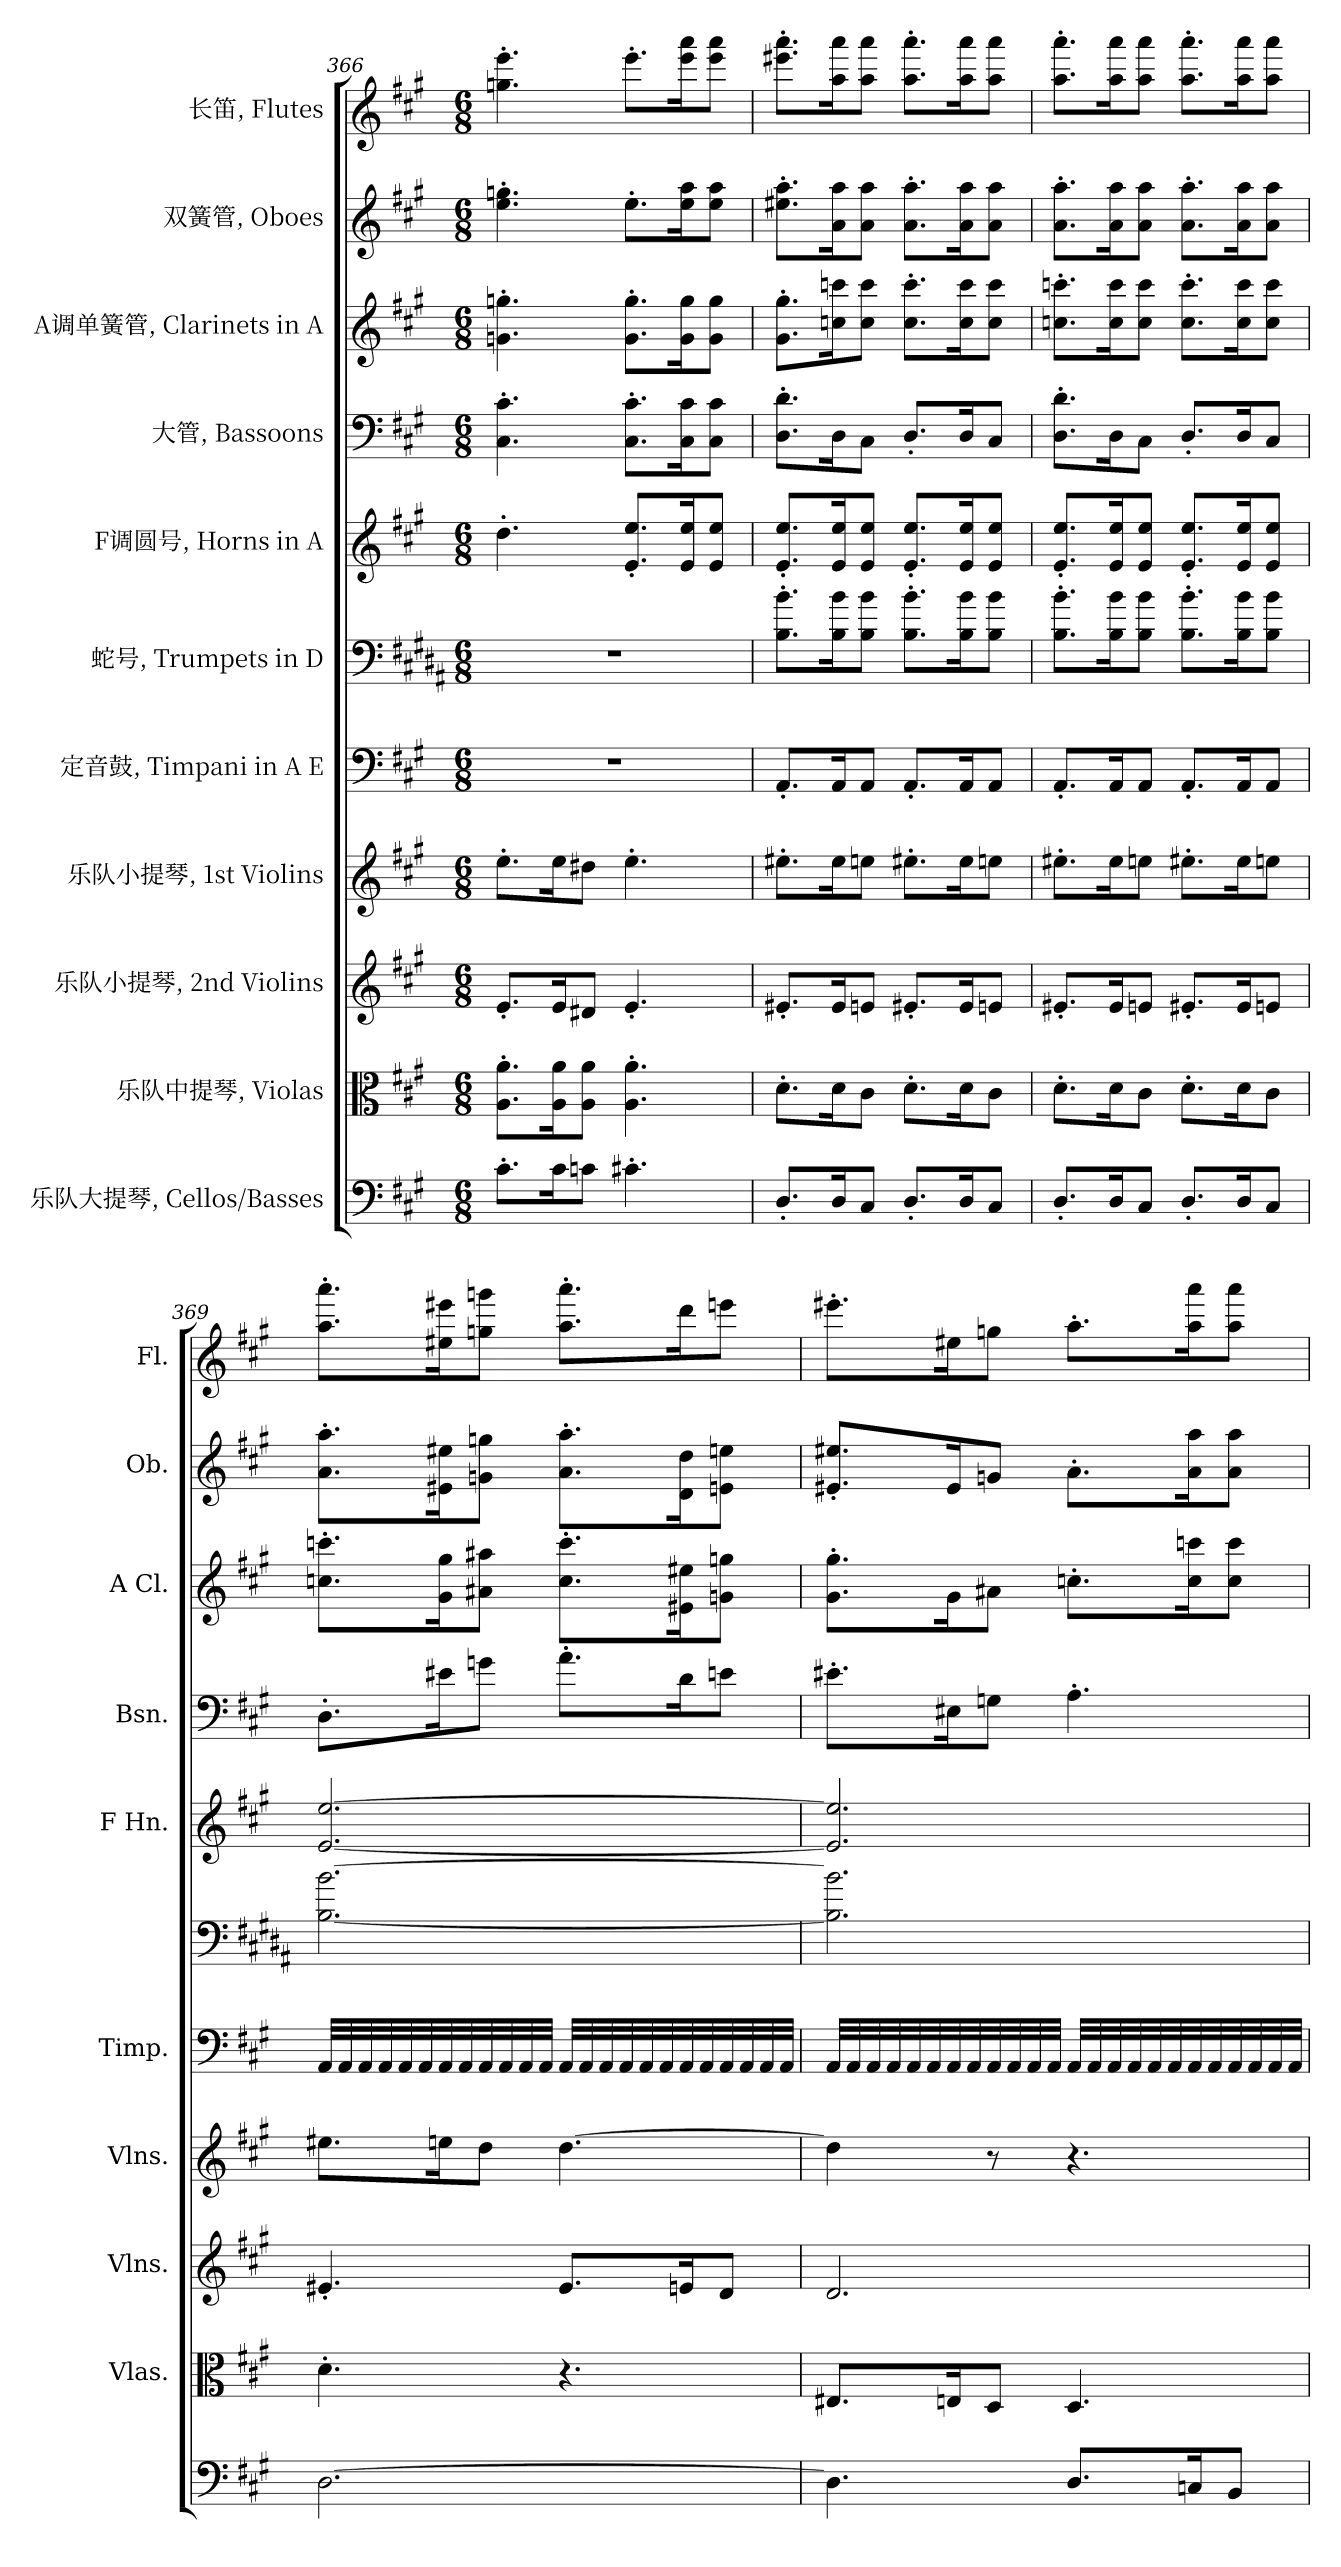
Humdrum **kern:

**kern	**kern	**kern	**kern	**kern	**kern	**kern	**kern	**kern	**kern	**kern
*part11	*part10	*part9	*part8	*part7	*part6	*part5	*part4	*part3	*part2	*part1
*staff11	*staff10	*staff9	*staff8	*staff7	*staff6	*staff5	*staff4	*staff3	*staff2	*staff1
*I"乐队大提琴, Cellos/Basses	*I"乐队中提琴, Violas	*I"乐队小提琴, 2nd Violins	*I"乐队小提琴, 1st Violins	*I"定音鼓, Timpani in A E	*I"蛇号, Trumpets in D	*I"F调圆号, Horns in A	*I"大管, Bassoons	*I"A调单簧管, Clarinets in A	*I"双簧管, Oboes	*I"长笛, Flutes
*	*I'Vlas.	*I'Vlns.	*I'Vlns.	*I'Timp.	*	*I'F Hn.	*I'Bsn.	*I'A Cl.	*I'Ob.	*I'Fl.
*clefF4	*clefC3	*clefG2	*clefG2	*clefF4	*clefF4	*clefG2	*clefF4	*clefG2	*clefG2	*clefG2
*	*	*	*	*	*ITrd1c2	*ITrd4c7	*	*ITrd2c3	*	*
*k[f#c#g#]	*k[f#c#g#]	*k[f#c#g#]	*k[f#c#g#]	*k[f#c#g#]	*k[f#c#g#]	*k[f#c#]	*k[f#c#g#]	*k[f#c#g#d#a#e#]	*k[f#c#g#]	*k[f#c#g#]
*M6/8	*M6/8	*M6/8	*M6/8	*M6/8	*M6/8	*M6/8	*M6/8	*M6/8	*M6/8	*M6/8
=366	=366	=366	=366	=366	=366	=366	=366	=366	=366	=366
8.c#'\L	8.A\' 8.a\'L	8.e'/L	8.ee'\L	2.r	2.r	4.g'\	4.C#\' 4.c#\'	4.en\' 4.een\'	4.ee\' 4.ggn\'	4.ggn\' 4.eee\'
16c#\K	16A\ 16a\K	16e/K	16ee\K	.	.	.	.	.	.	.
8cn\J	8A\ 8a\J	8d#X/J	8dd#X\J	.	.	.	.	.	.	.
4.c#X'\	4.A\' 4.a\'	4.e'/	4.ee'\	.	.	8.A/' 8.a/'L	8.C#\' 8.c#\'L	8.e\' 8.ee\'L	8.ee'\L	8.eee'\L
.	.	.	.	.	.	16A/ 16a/K	16C#\ 16c#\K	16e\ 16ee\K	16ee\ 16aa\K	16eee\ 16aaa\K
.	.	.	.	.	.	8A/ 8a/J	8C#\ 8c#\J	8e\ 8ee\J	8ee\ 8aa\J	8eee\ 8aaa\J
!!LO:PB:g=z
=367	=367	=367	=367	=367	=367	=367	=367	=367	=367	=367
8.D'/L	8.d'\L	8.e#X'/L	8.ee#X'\L	8.AA'/L	8.A\' 8.a\'L	8.A/' 8.a/'L	8.D\' 8.d\'L	8.e#\' 8.ee#\'L	8.ee#X\' 8.aa\'L	8.eee#X\' 8.aaa\'L
16D/K	16d\K	16e#/K	16ee#\K	16AA/K	16A\ 16a\K	16A/ 16a/K	16D\K	16an\ 16aan\K	16a\ 16aa\K	16aa\ 16aaa\K
8C#/J	8c#\J	8en/J	8een\J	8AA/J	8A\ 8a\J	8A/ 8a/J	8C#\J	8a\ 8aa\J	8a\ 8aa\J	8aa\ 8aaa\J
8.D'/L	8.d'\L	8.e#X'/L	8.ee#X'\L	8.AA'/L	8.A\' 8.a\'L	8.A/' 8.a/'L	8.D'/L	8.a\' 8.aa\'L	8.a\' 8.aa\'L	8.aa\' 8.aaa\'L
16D/K	16d\K	16e#/K	16ee#\K	16AA/K	16A\ 16a\K	16A/ 16a/K	16D/K	16a\ 16aa\K	16a\ 16aa\K	16aa\ 16aaa\K
8C#/J	8c#\J	8en/J	8een\J	8AA/J	8A\ 8a\J	8A/ 8a/J	8C#/J	8a\ 8aa\J	8a\ 8aa\J	8aa\ 8aaa\J
=368	=368	=368	=368	=368	=368	=368	=368	=368	=368	=368
8.D'/L	8.d'\L	8.e#X'/L	8.ee#X'\L	8.AA'/L	8.A\' 8.a\'L	8.A/' 8.a/'L	8.D\' 8.d\'L	8.an\' 8.aan\'L	8.a\' 8.aa\'L	8.aa\' 8.aaa\'L
16D/K	16d\K	16e#/K	16ee#\K	16AA/K	16A\ 16a\K	16A/ 16a/K	16D\K	16a\ 16aa\K	16a\ 16aa\K	16aa\ 16aaa\K
8C#/J	8c#\J	8en/J	8een\J	8AA/J	8A\ 8a\J	8A/ 8a/J	8C#\J	8a\ 8aa\J	8a\ 8aa\J	8aa\ 8aaa\J
8.D'/L	8.d'\L	8.e#X'/L	8.ee#X'\L	8.AA'/L	8.A\' 8.a\'L	8.A/' 8.a/'L	8.D'/L	8.a\' 8.aa\'L	8.a\' 8.aa\'L	8.aa\' 8.aaa\'L
16D/K	16d\K	16e#/K	16ee#\K	16AA/K	16A\ 16a\K	16A/ 16a/K	16D/K	16a\ 16aa\K	16a\ 16aa\K	16aa\ 16aaa\K
8C#/J	8c#\J	8en/J	8een\J	8AA/J	8A\ 8a\J	8A/ 8a/J	8C#/J	8a\ 8aa\J	8a\ 8aa\J	8aa\ 8aaa\J
!!LO:PB:g=z
=369	=369	=369	=369	=369	=369	=369	=369	=369	=369	=369
[2.D\	4.d'\	4.e#X'/	8.ee#X\L	32AA/LLL	[2.A\ [2.a\	[2.A/ [2.a/	8.D'\L	8.an\' 8.aan\'L	8.a\' 8.aa\'L	8.aa\' 8.aaa\'L
.	.	.	.	32AA/	.	.	.	.	.	.
.	.	.	.	32AA/	.	.	.	.	.	.
.	.	.	.	32AA/	.	.	.	.	.	.
.	.	.	.	32AA/	.	.	.	.	.	.
.	.	.	.	32AA/	.	.	.	.	.	.
.	.	.	16een\K	32AA/	.	.	16e#X\K	16e#\ 16ee#\K	16e#X\ 16ee#X\K	16ee#X\ 16eee#X\K
.	.	.	.	32AA/	.	.	.	.	.	.
.	.	.	8dd\J	32AA/	.	.	8gn\J	8f##X\ 8ff##X\J	8gn\ 8ggn\J	8ggn\ 8gggn\J
.	.	.	.	32AA/	.	.	.	.	.	.
.	.	.	.	32AA/	.	.	.	.	.	.
.	.	.	.	32AA/JJJ	.	.	.	.	.	.
.	4.r	8.e#/L	[4.dd\	32AA/LLL	.	.	8.a'\L	8.a\' 8.aa\'L	8.a\' 8.aa\'L	8.aa\' 8.aaa\'L
.	.	.	.	32AA/	.	.	.	.	.	.
.	.	.	.	32AA/	.	.	.	.	.	.
.	.	.	.	32AA/	.	.	.	.	.	.
.	.	.	.	32AA/	.	.	.	.	.	.
.	.	.	.	32AA/	.	.	.	.	.	.
.	.	16en/K	.	32AA/	.	.	16d\K	16c##X\ 16cc##X\K	16d\ 16dd\K	16ddd\K
.	.	.	.	32AA/	.	.	.	.	.	.
.	.	8d/J	.	32AA/	.	.	8en\J	8en\ 8een\J	8en\ 8een\J	8eeen\J
.	.	.	.	32AA/	.	.	.	.	.	.
.	.	.	.	32AA/	.	.	.	.	.	.
.	.	.	.	32AA/JJJ	.	.	.	.	.	.
!!LO:PB:g=z
=370	=370	=370	=370	=370	=370	=370	=370	=370	=370	=370
4.D\]	8.E#X/L	2.d/	4dd\]	32AA/LLL	2.A\] 2.a\]	2.A/] 2.a/]	8.e#X'\L	8.e#\' 8.ee#\'L	8.e#X/' 8.ee#X/'L	8.eee#X'\L
.	.	.	.	32AA/	.	.	.	.	.	.
.	.	.	.	32AA/	.	.	.	.	.	.
.	.	.	.	32AA/	.	.	.	.	.	.
.	.	.	.	32AA/	.	.	.	.	.	.
.	.	.	.	32AA/	.	.	.	.	.	.
.	16En/K	.	.	32AA/	.	.	16E#X\K	16e#\K	16e#/K	16ee#X\K
.	.	.	.	32AA/	.	.	.	.	.	.
.	8D/J	.	8r	32AA/	.	.	8Gn\J	8f##X\J	8gn/J	8ggn\J
.	.	.	.	32AA/	.	.	.	.	.	.
.	.	.	.	32AA/	.	.	.	.	.	.
.	.	.	.	32AA/JJJ	.	.	.	.	.	.
8.D/L	4.D/	.	4.r	32AA/LLL	.	.	4.A'\	8.an'\L	8.a'\L	8.aa'\L
.	.	.	.	32AA/	.	.	.	.	.	.
.	.	.	.	32AA/	.	.	.	.	.	.
.	.	.	.	32AA/	.	.	.	.	.	.
.	.	.	.	32AA/	.	.	.	.	.	.
.	.	.	.	32AA/	.	.	.	.	.	.
16Cn/K	.	.	.	32AA/	.	.	.	16a\ 16aan\K	16a\ 16aa\K	16aa\ 16aaa\K
.	.	.	.	32AA/	.	.	.	.	.	.
8BB/J	.	.	.	32AA/	.	.	.	8a\ 8aa\J	8a\ 8aa\J	8aa\ 8aaa\J
.	.	.	.	32AA/	.	.	.	.	.	.
.	.	.	.	32AA/	.	.	.	.	.	.
.	.	.	.	32AA/JJJ	.	.	.	.	.	.
=	=	=	=	=	=	=	=	=	=	=
*-	*-	*-	*-	*-	*-	*-	*-	*-	*-	*-
